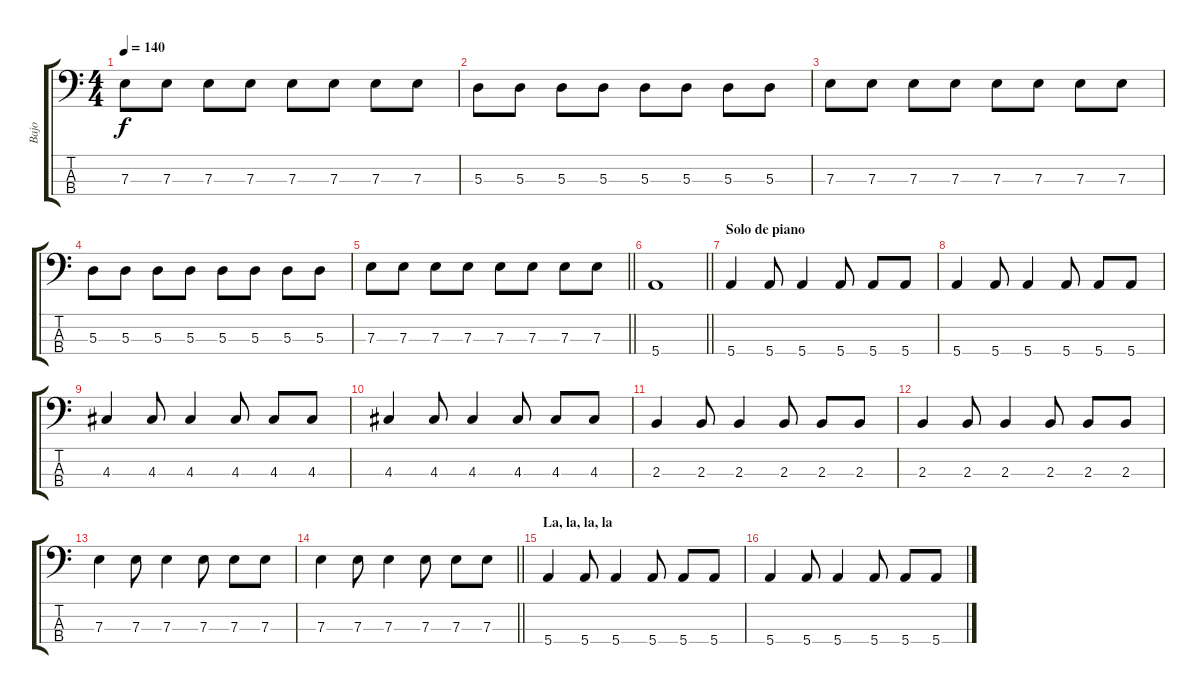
\track ("Bajo" "Bajo") {instrument electricbassfinger}
\staff {score tabs}
\tuning (G2 D2 A1 E1) {hide}
\ts (4 4)
\tempo 140
\clef f4
\ks c
7.3.8{dy f} 7.3.8 7.3.8 7.3.8 7.3.8 7.3.8 7.3.8 7.3.8 |
5.3.8 5.3.8 5.3.8 5.3.8 5.3.8 5.3.8 5.3.8 5.3.8 |
7.3.8 7.3.8 7.3.8 7.3.8 7.3.8 7.3.8 7.3.8 7.3.8 |
5.3.8 5.3.8 5.3.8 5.3.8 5.3.8 5.3.8 5.3.8 5.3.8 |
\barLineRight lightlight
7.3.8 7.3.8 7.3.8 7.3.8 7.3.8 7.3.8 7.3.8 7.3.8 |
\barLineRight lightlight
5.4.1 |
\section ("" "Solo de piano")
5.4.4 5.4.8 5.4.4 5.4.8 5.4.8 5.4.8 |
5.4.4 5.4.8 5.4.4 5.4.8 5.4.8 5.4.8 |
4.3.4 4.3.8 4.3.4 4.3.8 4.3.8 4.3.8 |
4.3.4 4.3.8 4.3.4 4.3.8 4.3.8 4.3.8 |
2.3.4 2.3.8 2.3.4 2.3.8 2.3.8 2.3.8 |
2.3.4 2.3.8 2.3.4 2.3.8 2.3.8 2.3.8 |
7.3.4 7.3.8 7.3.4 7.3.8 7.3.8 7.3.8 |
\barLineRight lightlight
7.3.4 7.3.8 7.3.4 7.3.8 7.3.8 7.3.8 |
\section ("" "La, la, la, la")
5.4.4 5.4.8 5.4.4 5.4.8 5.4.8 5.4.8 |
5.4.4 5.4.8 5.4.4 5.4.8 5.4.8 5.4.8
